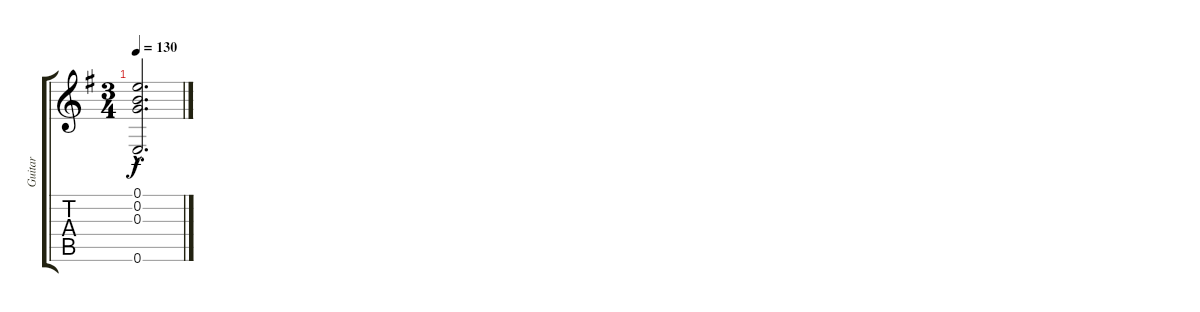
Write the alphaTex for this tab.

\track ("Guitar" "Guitar") {instrument acousticguitarnylon}
\staff {score tabs}
\tuning (E4 B3 G3 D3 A2 E2) {hide}
\ts (3 4)
\tempo 130
\clef g2
\ks eminor
(0.1{hac t} 0.2{hac t} 0.3{hac t} 0.6{hac t}).2{d dy f}
